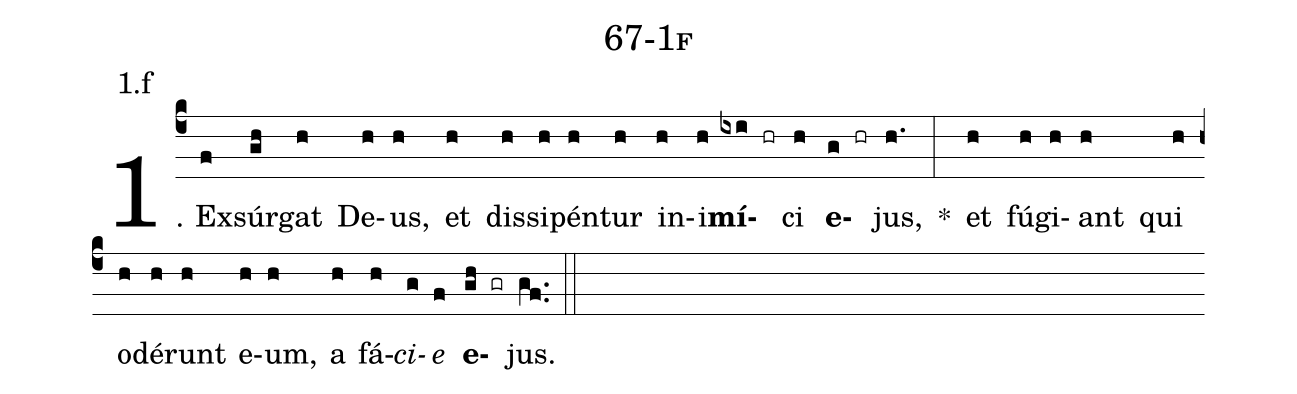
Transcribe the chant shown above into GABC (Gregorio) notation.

name: 67-1f;
annotation: 1.f;
%%
(c4)1. Ex(f)súr(gh)gat(h) De(h)us,(h) et(h) dis(h)si(h)pén(h)tur(h) in(h)i(h)<b>mí</b>(ixi hr)ci(h) <b>e</b>(g hr)jus,(h.) *(:) et(h) fú(h)gi(h)ant(h) qui(h) o(h)dé(h)runt(h) e(h)um,(h) a(h) fá(h)<i>ci</i>(g)<i>e</i>(f) <b>e</b>(gh gr)jus.(gf..) (::)
